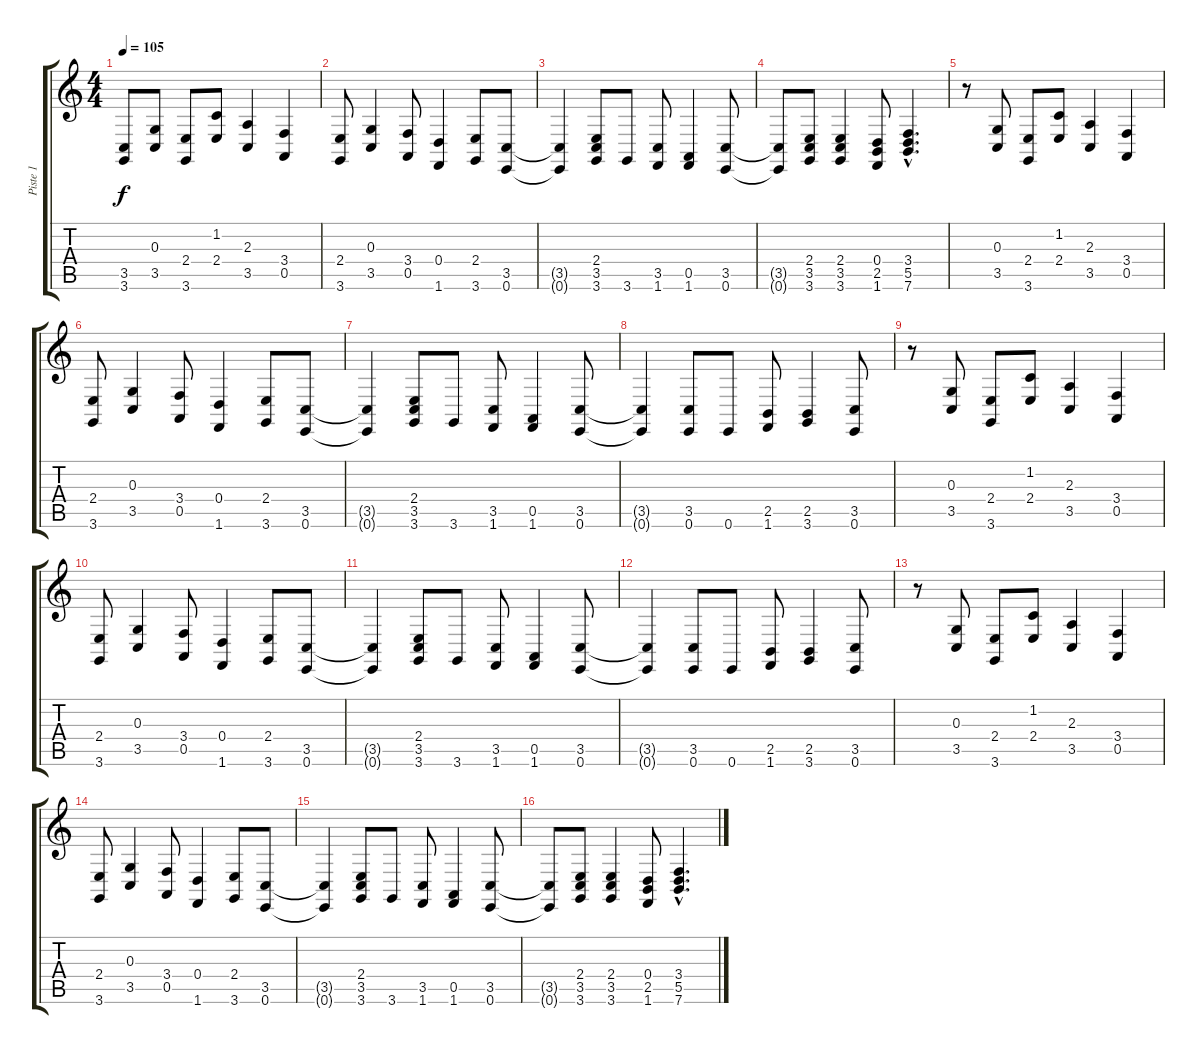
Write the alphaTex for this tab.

\track ("Piste 1" "Piste 1") {instrument electricgrandpiano}
\staff {score tabs}
\tuning (E4 B3 G3 D3 A2 E2) {hide}
\ts (4 4)
\tempo 105
\clef g2
\ks c
(3.5 3.6).8{dy f} (0.3 3.5).8 (2.4 3.6).8 (1.2 2.4).8 (2.3 3.5).4 (3.4 0.5).4 |
(2.4 3.6).8 (0.3 3.5).4 (3.4 0.5).8 (0.4 1.6).4 (2.4 3.6).8 (3.5 0.6).8 |
(3.5{t} 0.6{t}).4 (2.4 3.5 3.6).8 3.6.8 (3.5 1.6).8 (0.5 1.6).4 (3.5 0.6).8 |
(3.5{t} 0.6{t}).8 (2.4 3.5 3.6).8 (2.4 3.5 3.6).4 (0.4 2.5 1.6).8 (3.4{hac} 5.5{hac} 7.6{hac}).4{d} |
r.8 (0.3 3.5).8 (2.4 3.6).8 (1.2 2.4).8 (2.3 3.5).4 (3.4 0.5).4 |
(2.4 3.6).8 (0.3 3.5).4 (3.4 0.5).8 (0.4 1.6).4 (2.4 3.6).8 (3.5 0.6).8 |
(3.5{t} 0.6{t}).4 (2.4 3.5 3.6).8 3.6.8 (3.5 1.6).8 (0.5 1.6).4 (3.5 0.6).8 |
(3.5{t} 0.6{t}).4 (3.5 0.6).8 0.6.8 (2.5 1.6).8 (2.5 3.6).4 (3.5 0.6).8 |
r.8 (0.3 3.5).8 (2.4 3.6).8 (1.2 2.4).8 (2.3 3.5).4 (3.4 0.5).4 |
(2.4 3.6).8 (0.3 3.5).4 (3.4 0.5).8 (0.4 1.6).4 (2.4 3.6).8 (3.5 0.6).8 |
(3.5{t} 0.6{t}).4 (2.4 3.5 3.6).8 3.6.8 (3.5 1.6).8 (0.5 1.6).4 (3.5 0.6).8 |
(3.5{t} 0.6{t}).4 (3.5 0.6).8 0.6.8 (2.5 1.6).8 (2.5 3.6).4 (3.5 0.6).8 |
r.8 (0.3 3.5).8 (2.4 3.6).8 (1.2 2.4).8 (2.3 3.5).4 (3.4 0.5).4 |
(2.4 3.6).8 (0.3 3.5).4 (3.4 0.5).8 (0.4 1.6).4 (2.4 3.6).8 (3.5 0.6).8 |
(3.5{t} 0.6{t}).4 (2.4 3.5 3.6).8 3.6.8 (3.5 1.6).8 (0.5 1.6).4 (3.5 0.6).8 |
(3.5{t} 0.6{t}).8 (2.4 3.5 3.6).8 (2.4 3.5 3.6).4 (0.4 2.5 1.6).8 (3.4{hac} 5.5{hac} 7.6{hac}).4{d}
